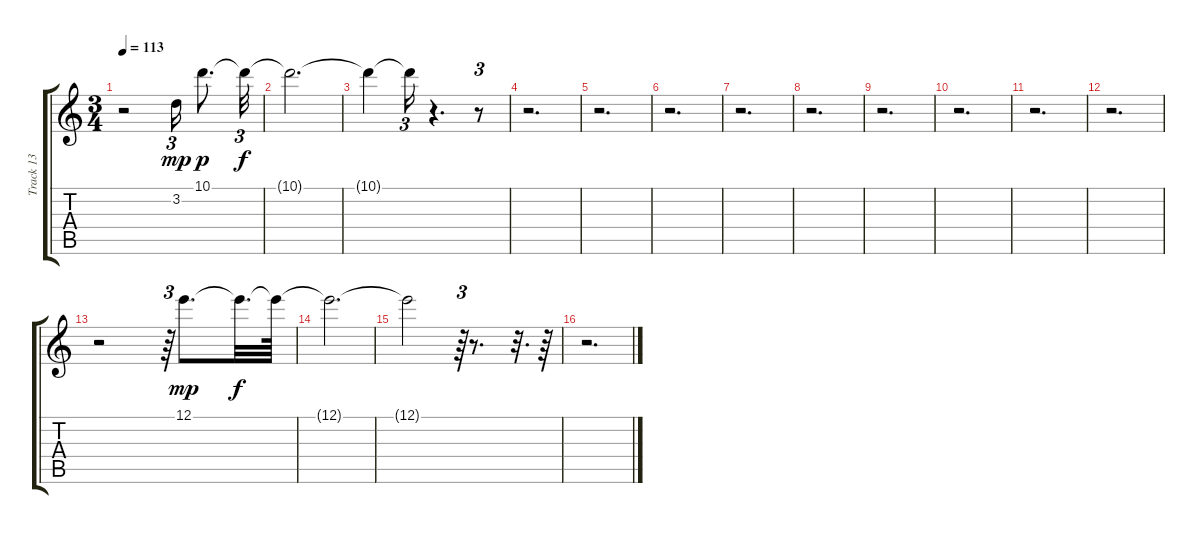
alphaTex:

\track ("Track 13" "Track 13") {instrument electricguitarjazz}
\staff {score tabs}
\tuning (E4 B3 G3 D3 A2 E2) {hide}
\ts (3 4)
\tempo 113
\clef g2
\ks c
r.2{dy ppp} 3.2.16{tu (3 2) dy mp} 10.1.8{d dy p} 10.1{t}.32{tu (3 2) dy f} |
10.1{t}.2{d} |
10.1{t}.4 10.1{t}.16{tu (3 2)} r.4{d} r.8{tu (3 2)} |
r.2{d} |
r.2{d} |
r.2{d} |
r.2{d} |
r.2{d} |
r.2{d} |
r.2{d} |
r.2{d} |
r.2{d} |
r.2 r.64{tu (3 2)} 12.1.8{d dy mp} 12.1{t}.32{d dy f} 12.1{t}.64 |
12.1{t}.2{d} |
12.1{t}.2 r.64{tu (3 2)} r.8{d} r.32{d} r.64 |
r.2{d}
